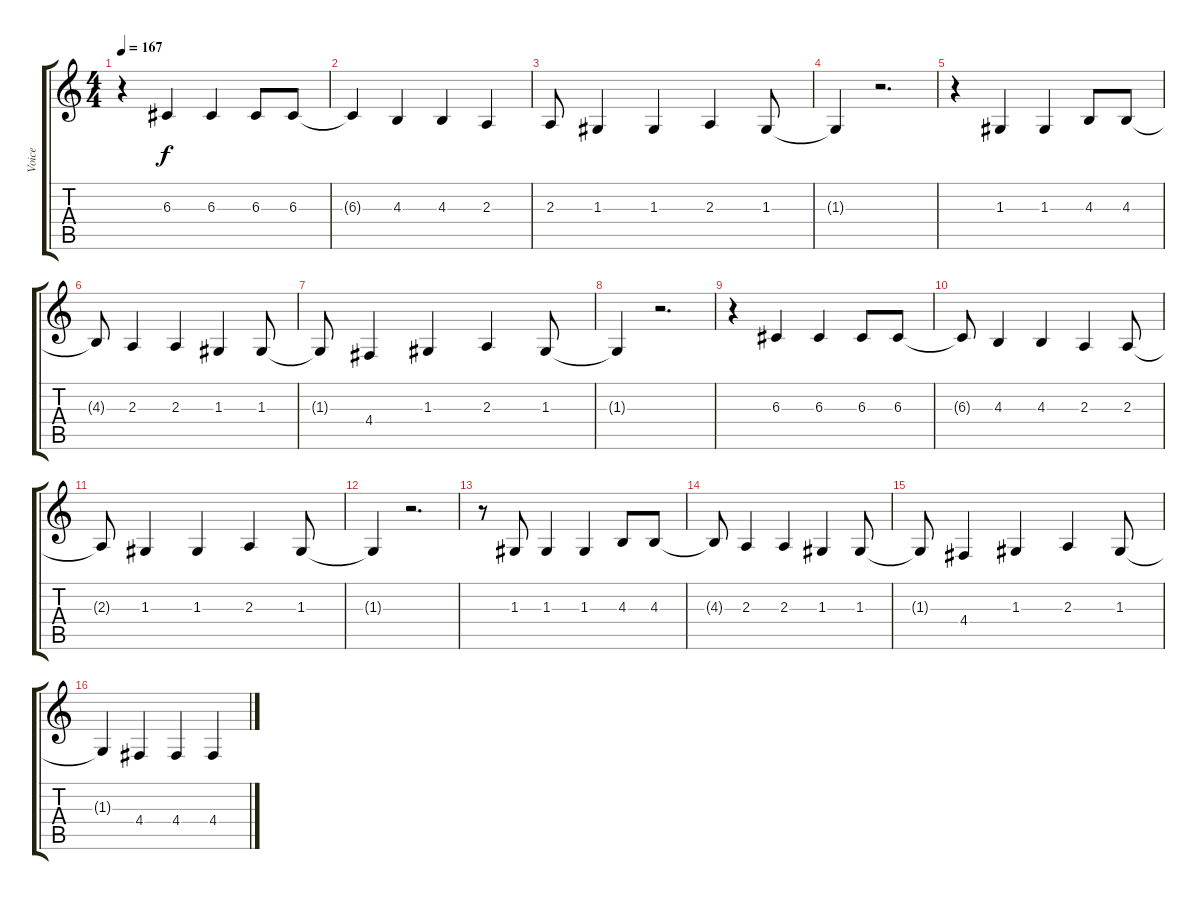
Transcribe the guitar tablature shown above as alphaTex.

\track ("Voice" "Voice") {instrument cello}
\staff {score tabs}
\tuning (E4 B3 G3 D3 A2 E2) {hide}
\ts (4 4)
\tempo 167
\clef g2
\ks c
r.4{dy f} 6.3.4 6.3.4 6.3.8 6.3.8 |
6.3{t}.4 4.3.4 4.3.4 2.3.4 |
2.3.8 1.3.4 1.3.4 2.3.4 1.3.8 |
1.3{t}.4 r.2{d} |
r.4 1.3.4 1.3.4 4.3.8 4.3.8 |
4.3{t}.8 2.3.4 2.3.4 1.3.4 1.3.8 |
1.3{t}.8 4.4.4 1.3.4 2.3.4 1.3.8 |
1.3{t}.4 r.2{d} |
r.4 6.3.4 6.3.4 6.3.8 6.3.8 |
6.3{t}.8 4.3.4 4.3.4 2.3.4 2.3.8 |
2.3{t}.8 1.3.4 1.3.4 2.3.4 1.3.8 |
1.3{t}.4 r.2{d} |
r.8 1.3.8 1.3.4 1.3.4 4.3.8 4.3.8 |
4.3{t}.8 2.3.4 2.3.4 1.3.4 1.3.8 |
1.3{t}.8 4.4.4 1.3.4 2.3.4 1.3.8 |
1.3{t}.4 4.4.4 4.4.4{volume 16} 4.4.4
